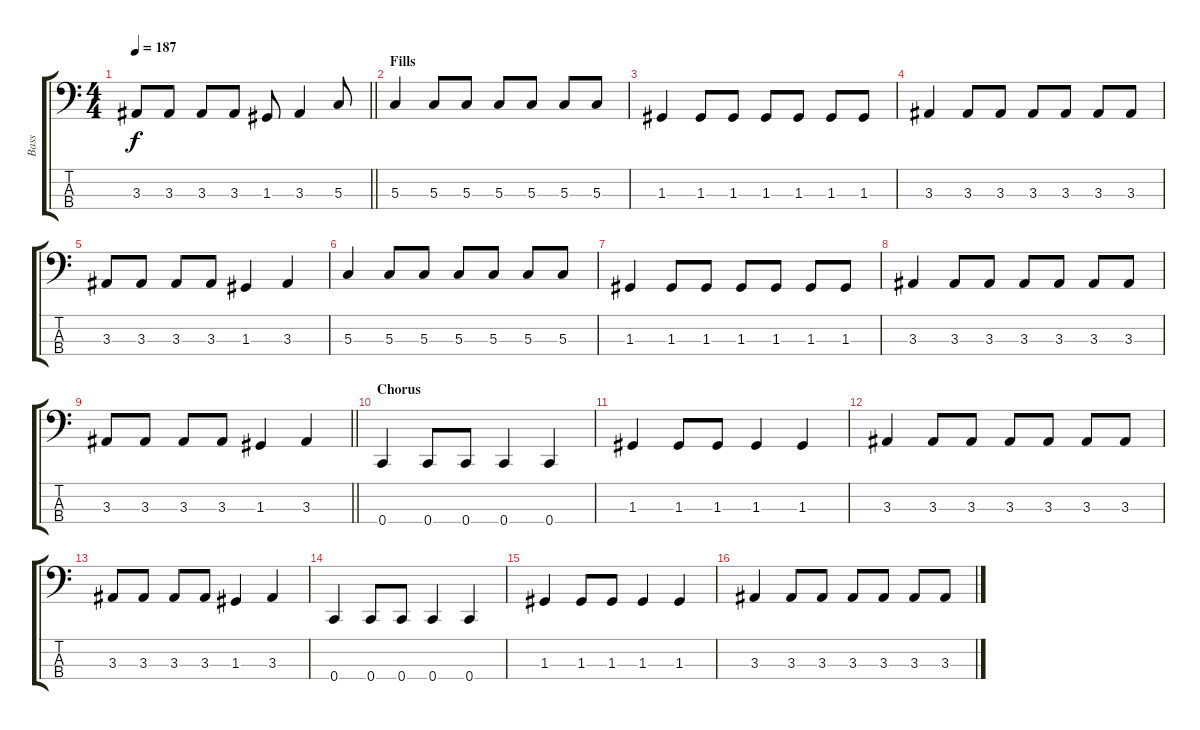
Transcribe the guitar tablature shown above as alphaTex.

\track ("Bass" "Bass") {instrument electricbassfinger}
\staff {score tabs}
\tuning (F2 C2 G1 C1) {hide}
\ts (4 4)
\tempo 187
\clef f4
\barLineRight lightlight
\ks c
3.3.8{dy f} 3.3.8 3.3.8 3.3.8 1.3.8 3.3.4 5.3.8 |
\section ("" "Fills")
5.3.4 5.3.8 5.3.8 5.3.8 5.3.8 5.3.8 5.3.8 |
1.3.4 1.3.8 1.3.8 1.3.8 1.3.8 1.3.8 1.3.8 |
3.3.4 3.3.8 3.3.8 3.3.8 3.3.8 3.3.8 3.3.8 |
3.3.8 3.3.8 3.3.8 3.3.8 1.3.4 3.3.4 |
5.3.4 5.3.8 5.3.8 5.3.8 5.3.8 5.3.8 5.3.8 |
1.3.4 1.3.8 1.3.8 1.3.8 1.3.8 1.3.8 1.3.8 |
3.3.4 3.3.8 3.3.8 3.3.8 3.3.8 3.3.8 3.3.8 |
\barLineRight lightlight
3.3.8 3.3.8 3.3.8 3.3.8 1.3.4 3.3.4 |
\section ("" "Chorus")
0.4.4 0.4.8 0.4.8 0.4.4 0.4.4 |
1.3.4 1.3.8 1.3.8 1.3.4 1.3.4 |
3.3.4 3.3.8 3.3.8 3.3.8 3.3.8 3.3.8 3.3.8 |
3.3.8 3.3.8 3.3.8 3.3.8 1.3.4 3.3.4 |
0.4.4 0.4.8 0.4.8 0.4.4 0.4.4 |
1.3.4 1.3.8 1.3.8 1.3.4 1.3.4 |
3.3.4 3.3.8 3.3.8 3.3.8 3.3.8 3.3.8 3.3.8
